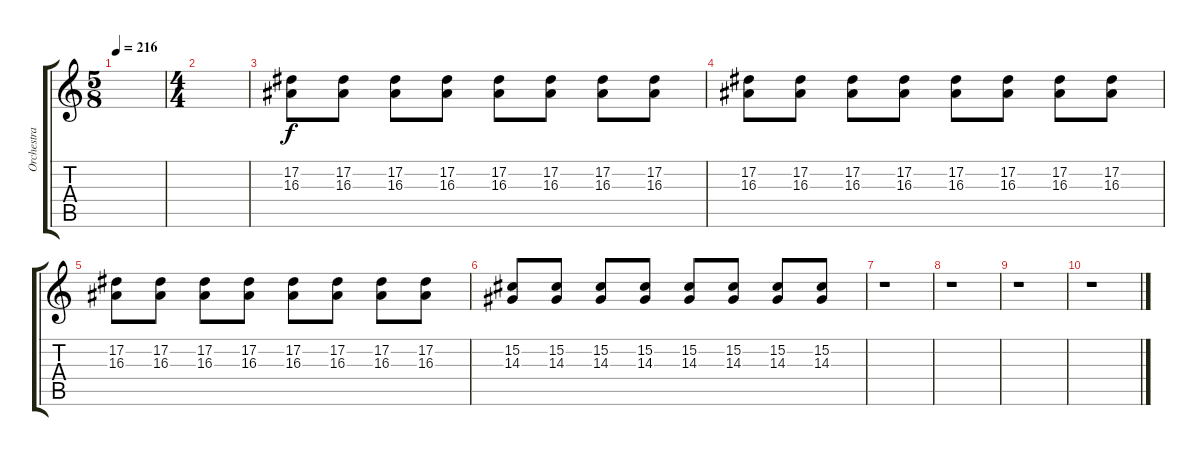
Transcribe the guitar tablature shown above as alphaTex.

\track ("Orchestra 2" "Orchestra ") {instrument stringensemble1}
\staff {score tabs}
\tuning (Eb4 Bb3 Gb3 Db3 Ab2 Eb2) {hide}
\ts (5 8)
\tempo 216
\clef g2
\ks c
|
\ts (4 4)
|
(17.2 16.3).8 (17.2 16.3).8 (17.2 16.3).8 (17.2 16.3).8 (17.2 16.3).8 (17.2 16.3).8 (17.2 16.3).8 (17.2 16.3).8 |
(17.2 16.3).8 (17.2 16.3).8 (17.2 16.3).8 (17.2 16.3).8 (17.2 16.3).8 (17.2 16.3).8 (17.2 16.3).8 (17.2 16.3).8 |
(17.2 16.3).8 (17.2 16.3).8 (17.2 16.3).8 (17.2 16.3).8 (17.2 16.3).8 (17.2 16.3).8 (17.2 16.3).8 (17.2 16.3).8 |
(15.2 14.3).8 (15.2 14.3).8 (15.2 14.3).8 (15.2 14.3).8 (15.2 14.3).8 (15.2 14.3).8 (15.2 14.3).8 (15.2 14.3).8 |
r.1 |
r.1 |
r.1 |
r.1
